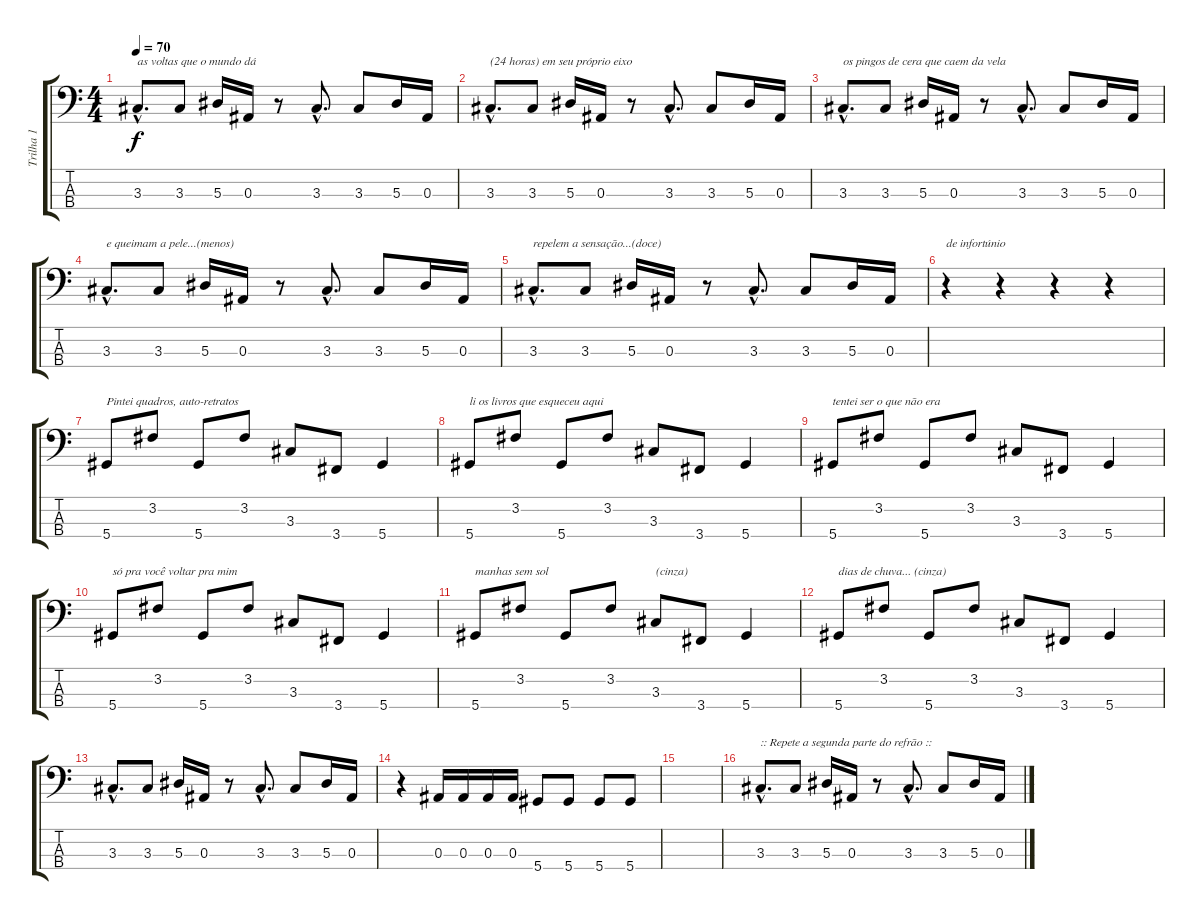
\track ("Trilha 1" "Trilha 1") {instrument electricbassfinger}
\staff {score tabs}
\tuning (Ab2 Eb2 Bb1 Eb1) {hide}
\ts (4 4)
\tempo 70
\clef f4
\ks c
3.3{hac}.8{d txt "as voltas que o mundo dá" dy f} 3.3.8 5.3.16 0.3.16 r.8 3.3{hac}.8{d} 3.3.8 5.3.16 0.3.16 |
3.3{hac}.8{d txt "(24 horas) em seu próprio eixo"} 3.3.8 5.3.16 0.3.16 r.8 3.3{hac}.8{d} 3.3.8 5.3.16 0.3.16 |
3.3{hac}.8{d txt "os pingos de cera que caem da vela"} 3.3.8 5.3.16 0.3.16 r.8 3.3{hac}.8{d} 3.3.8 5.3.16 0.3.16 |
3.3{hac}.8{d txt "e queimam a pele...(menos)"} 3.3.8 5.3.16 0.3.16 r.8 3.3{hac}.8{d} 3.3.8 5.3.16 0.3.16 |
3.3{hac}.8{d txt "repelem a sensação...(doce)"} 3.3.8 5.3.16 0.3.16 r.8 3.3{hac}.8{d} 3.3.8 5.3.16 0.3.16 |
r.4{txt "de infortúnio"} r.4 r.4 r.4 |
5.4.8{txt "Pintei quadros, auto-retratos"} 3.2.8 5.4.8 3.2.8 3.3.8 3.4.8 5.4.4 |
5.4.8{txt "li os livros que esqueceu aqui"} 3.2.8 5.4.8 3.2.8 3.3.8 3.4.8 5.4.4 |
5.4.8{txt "tentei ser o que não era"} 3.2.8 5.4.8 3.2.8 3.3.8 3.4.8 5.4.4 |
5.4.8{txt "só pra você voltar pra mim"} 3.2.8 5.4.8 3.2.8 3.3.8 3.4.8 5.4.4 |
5.4.8{txt "manhas sem sol "} 3.2.8 5.4.8 3.2.8 3.3.8{txt "(cinza)"} 3.4.8 5.4.4 |
5.4.8{txt "dias de chuva... (cinza)"} 3.2.8 5.4.8 3.2.8 3.3.8 3.4.8 5.4.4 |
3.3{hac}.8{d} 3.3.8 5.3.16 0.3.16 r.8 3.3{hac}.8{d} 3.3.8 5.3.16 0.3.16 |
r.4 0.3.16 0.3.16 0.3.16 0.3.16 5.4.8 5.4.8 5.4.8 5.4.8 |
|
3.3{hac}.8{d txt ":: Repete a segunda parte do refrão ::"} 3.3.8 5.3.16 0.3.16 r.8 3.3{hac}.8{d} 3.3.8 5.3.16 0.3.16
